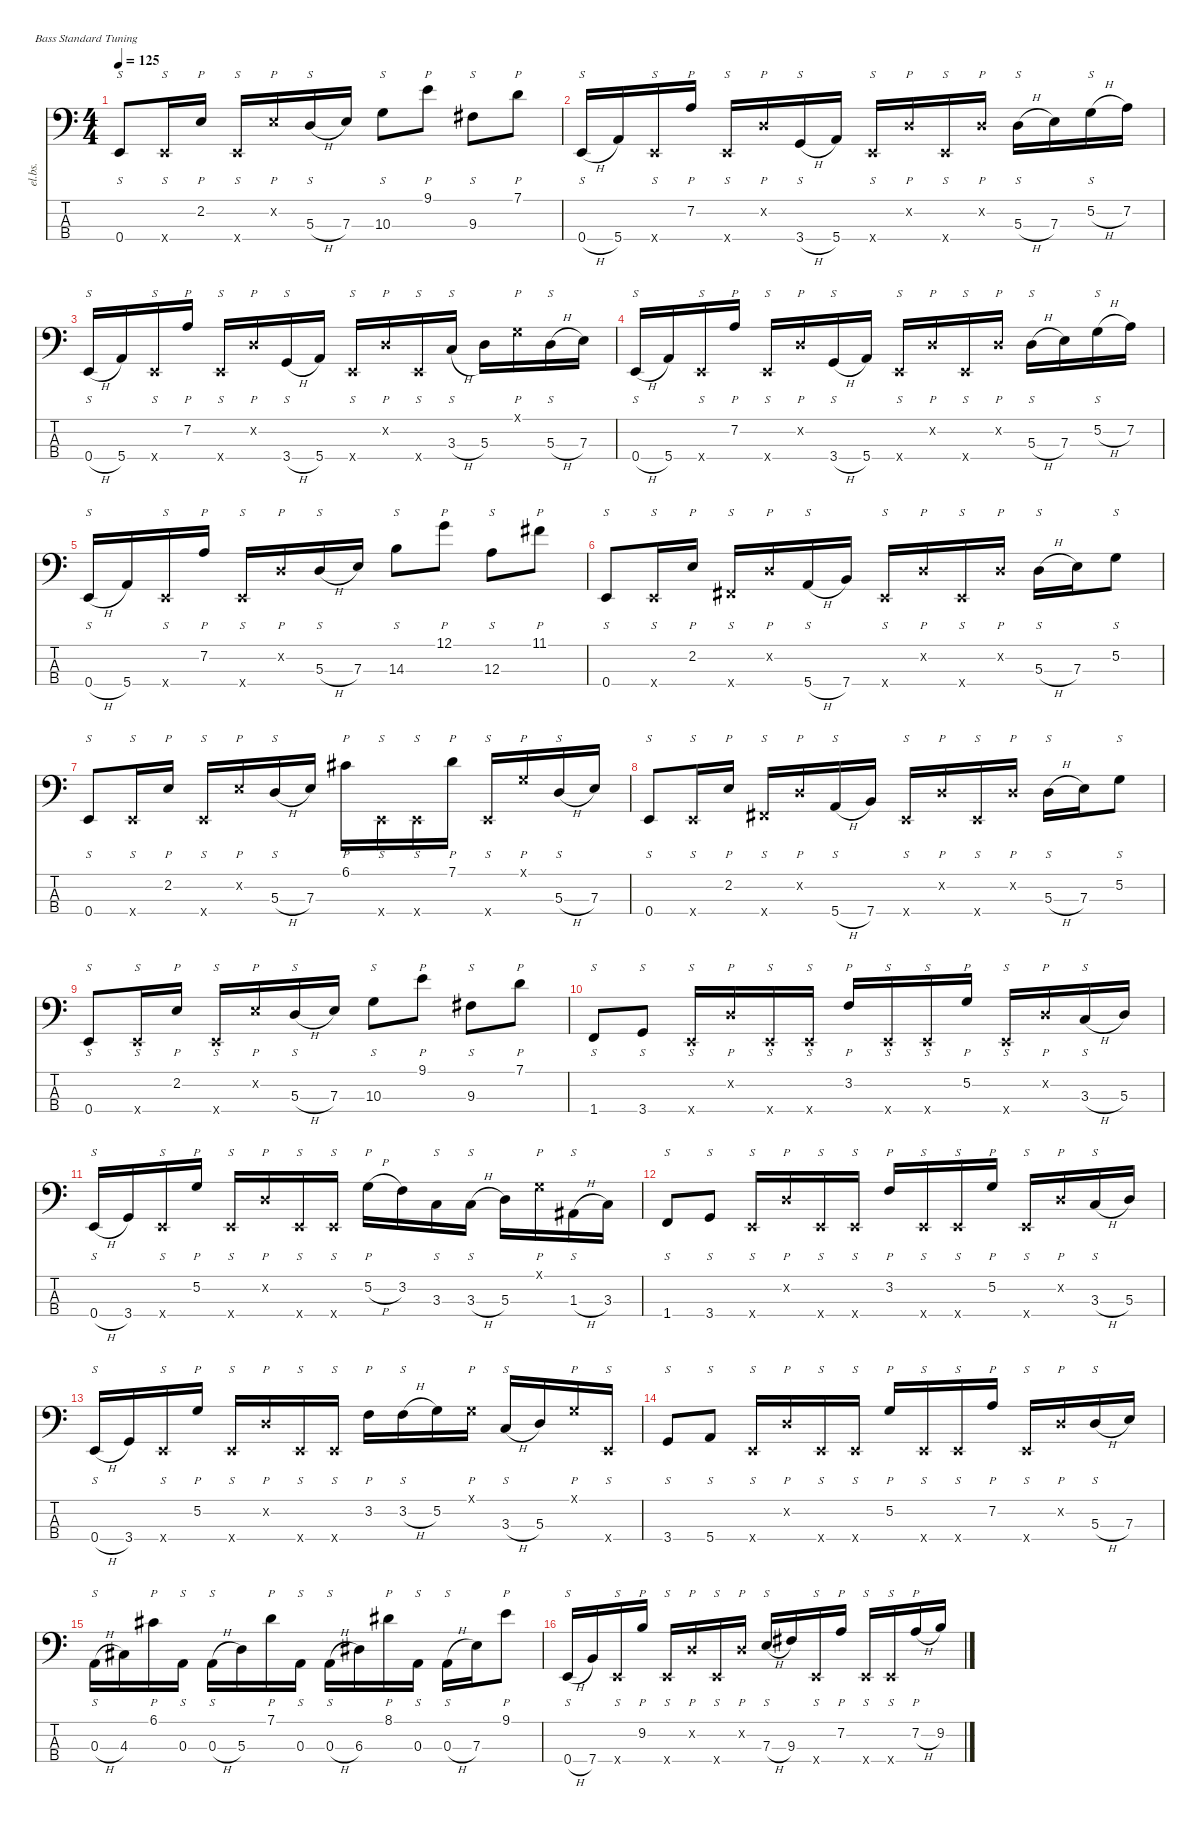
\defaultSystemsLayout 4
\hideDynamics
\bracketExtendMode nobrackets
\track ("Electric Bass" "el.bs.") {instrument electricbassfinger}
\staff {score tabs}
\tuning (G2 D2 A1 E1)
\ts (4 4)
\tempo 125
\clef f4
\ks c
0.4.8{s dy mf beam Up} 0.4{x}.16{s beam Up} 2.2.16{p beam Up} 0.4{x}.16{s beam Up} 2.2{x}.16{p beam Up} 5.3{h}.16{s beam Up} 7.3.16{beam Up} 10.3.8{s beam Down} 9.1.8{p beam Down} 9.3{acc #}.8{s beam Down} 7.1.8{p beam Down} |
0.4{h}.16{s beam Up} 5.4.16{beam Up} 0.4{x}.16{s beam Up} 7.2.16{p beam Up} 0.4{x}.16{s beam Up} 0.2{x}.16{p beam Up} 3.4{h}.16{s beam Up} 5.4.16{beam Up} 0.4{x}.16{s beam Up} 0.2{x}.16{p beam Up} 0.4{x}.16{s beam Up} 0.2{x}.16{p beam Up} 5.3{h}.16{s beam Down} 7.3.16{beam Down} 5.2{h}.16{s beam Down} 7.2.16{beam Down} |
0.4{h}.16{s beam Up} 5.4.16{beam Up} 0.4{x}.16{s beam Up} 7.2.16{p beam Up} 0.4{x}.16{s beam Up} 0.2{x}.16{p beam Up} 3.4{h}.16{s beam Up} 5.4.16{beam Up} 0.4{x}.16{s beam Up} 0.2{x}.16{p beam Up} 0.4{x}.16{s beam Up} 3.3{h}.16{s beam Up} 5.3.16{beam Down} 0.1{x}.16{p beam Down} 5.3{h}.16{s beam Down} 7.3.16{beam Down} |
0.4{h}.16{s beam Up} 5.4.16{beam Up} 0.4{x}.16{s beam Up} 7.2.16{p beam Up} 0.4{x}.16{s beam Up} 0.2{x}.16{p beam Up} 3.4{h}.16{s beam Up} 5.4.16{beam Up} 0.4{x}.16{s beam Up} 0.2{x}.16{p beam Up} 0.4{x}.16{s beam Up} 0.2{x}.16{p beam Up} 5.3{h}.16{s beam Down} 7.3.16{beam Down} 5.2{h}.16{s beam Down} 7.2.16{beam Down} |
0.4{h}.16{s beam Up} 5.4.16{beam Up} 0.4{x}.16{s beam Up} 7.2.16{p beam Up} 0.4{x}.16{s beam Up} 0.2{x}.16{p beam Up} 5.3{h}.16{s beam Up} 7.3.16{beam Up} 14.3.8{s beam Down} 12.1.8{p beam Down} 12.3.8{s beam Down} 11.1{acc #}.8{p beam Down} |
0.4.8{s beam Up} 0.4{x}.16{s beam Up} 2.2.16{p beam Up} 2.4{x acc #}.16{s beam Up} 0.2{x}.16{p beam Up} 5.4{h}.16{s beam Up} 7.4.16{beam Up} 0.4{x}.16{s beam Up} 0.2{x}.16{p beam Up} 0.4{x}.16{s beam Up} 0.2{x}.16{p beam Up} 5.3{h}.16{s beam Down} 7.3.16{beam Down} 5.2.8{s beam Down} |
0.4.8{s beam Up} 0.4{x}.16{s beam Up} 2.2.16{p beam Up} 0.4{x}.16{s beam Up} 2.2{x}.16{p beam Up} 5.3{h}.16{s beam Up} 7.3.16{beam Up} 6.1{acc #}.16{p beam Down} 0.4{x}.16{s beam Down} 0.4{x}.16{s beam Down} 7.1.16{p beam Down} 0.4{x}.16{s beam Up} 0.1{x}.16{p beam Up} 5.3{h}.16{s beam Up} 7.3.16{beam Up} |
0.4.8{s beam Up} 0.4{x}.16{s beam Up} 2.2.16{p beam Up} 2.4{x acc #}.16{s beam Up} 0.2{x}.16{p beam Up} 5.4{h}.16{s beam Up} 7.4.16{beam Up} 0.4{x}.16{s beam Up} 0.2{x}.16{p beam Up} 0.4{x}.16{s beam Up} 0.2{x}.16{p beam Up} 5.3{h}.16{s beam Down} 7.3.16{beam Down} 5.2.8{s beam Down} |
0.4.8{s beam Up} 0.4{x}.16{s beam Up} 2.2.16{p beam Up} 0.4{x}.16{s beam Up} 2.2{x}.16{p beam Up} 5.3{h}.16{s beam Up} 7.3.16{beam Up} 10.3.8{s beam Down} 9.1.8{p beam Down} 9.3{acc #}.8{s beam Down} 7.1.8{p beam Down} |
1.4.8{s beam Up} 3.4.8{s beam Up} 0.4{x}.16{s beam Up} 0.2{x}.16{p beam Up} 0.4{x}.16{s beam Up} 0.4{x}.16{s beam Up} 3.2.16{p beam Up} 0.4{x}.16{s beam Up} 0.4{x}.16{s beam Up} 5.2.16{p beam Up} 0.4{x}.16{s beam Up} 0.2{x}.16{p beam Up} 3.3{h}.16{s beam Up} 5.3.16{beam Up} |
0.4{h}.16{s beam Up} 3.4.16{beam Up} 0.4{x}.16{s beam Up} 5.2.16{p beam Up} 0.4{x}.16{s beam Up} 0.2{x}.16{p beam Up} 0.4{x}.16{s beam Up} 0.4{x}.16{s beam Up} 5.2{h}.16{p beam Down} 3.2.16{beam Down} 3.3.16{s beam Down} 3.3{h}.16{s beam Down} 5.3.16{beam Down} 0.1{x}.16{p beam Down} 1.3{h acc #}.16{s beam Down} 3.3.16{beam Down} |
1.4.8{s beam Up} 3.4.8{s beam Up} 0.4{x}.16{s beam Up} 0.2{x}.16{p beam Up} 0.4{x}.16{s beam Up} 0.4{x}.16{s beam Up} 3.2.16{p beam Up} 0.4{x}.16{s beam Up} 0.4{x}.16{s beam Up} 5.2.16{p beam Up} 0.4{x}.16{s beam Up} 0.2{x}.16{p beam Up} 3.3{h}.16{s beam Up} 5.3.16{beam Up} |
0.4{h}.16{s beam Up} 3.4.16{beam Up} 0.4{x}.16{s beam Up} 5.2.16{p beam Up} 0.4{x}.16{s beam Up} 0.2{x}.16{p beam Up} 0.4{x}.16{s beam Up} 0.4{x}.16{s beam Up} 3.2.16{p beam Down} 3.2{h}.16{s beam Down} 5.2.16{beam Down} 0.1{x}.16{p beam Down} 3.3{h}.16{s beam Up} 5.3.16{beam Up} 0.1{x}.16{p beam Up} 0.4{x}.16{s beam Up} |
3.4.8{s beam Up} 5.4.8{s beam Up} 0.4{x}.16{s beam Up} 0.2{x}.16{p beam Up} 0.4{x}.16{s beam Up} 0.4{x}.16{s beam Up} 5.2.16{p beam Up} 0.4{x}.16{s beam Up} 0.4{x}.16{s beam Up} 7.2.16{p beam Up} 0.4{x}.16{s beam Up} 0.2{x}.16{p beam Up} 5.3{h}.16{s beam Up} 7.3.16{beam Up} |
0.3{h}.16{s beam Down} 4.3{acc #}.16{beam Down} 6.1{acc #}.16{p beam Down} 0.3.16{s beam Down} 0.3{h}.16{s beam Down} 5.3.16{beam Down} 7.1.16{p beam Down} 0.3.16{s beam Down} 0.3{h}.16{s beam Down} 6.3{acc #}.16{beam Down} 8.1{acc #}.16{p beam Down} 0.3.16{s beam Down} 0.3{h}.16{s beam Down} 7.3.16{beam Down} 9.1.8{p beam Down} |
0.4{h}.16{s beam Up} 7.4.16{beam Up} 0.4{x}.16{s beam Up} 9.2.16{p beam Up} 0.4{x}.16{s beam Up} 0.2{x}.16{p beam Up} 0.4{x}.16{s beam Up} 0.2{x}.16{p beam Up} 7.3{h}.16{s beam Up} 9.3{acc #}.16{beam Up} 0.4{x}.16{s beam Up} 7.2.16{p beam Up} 0.4{x}.16{s beam Up} 0.4{x}.16{s beam Up} 7.2{h}.16{p beam Up} 9.2.16{beam Up}
